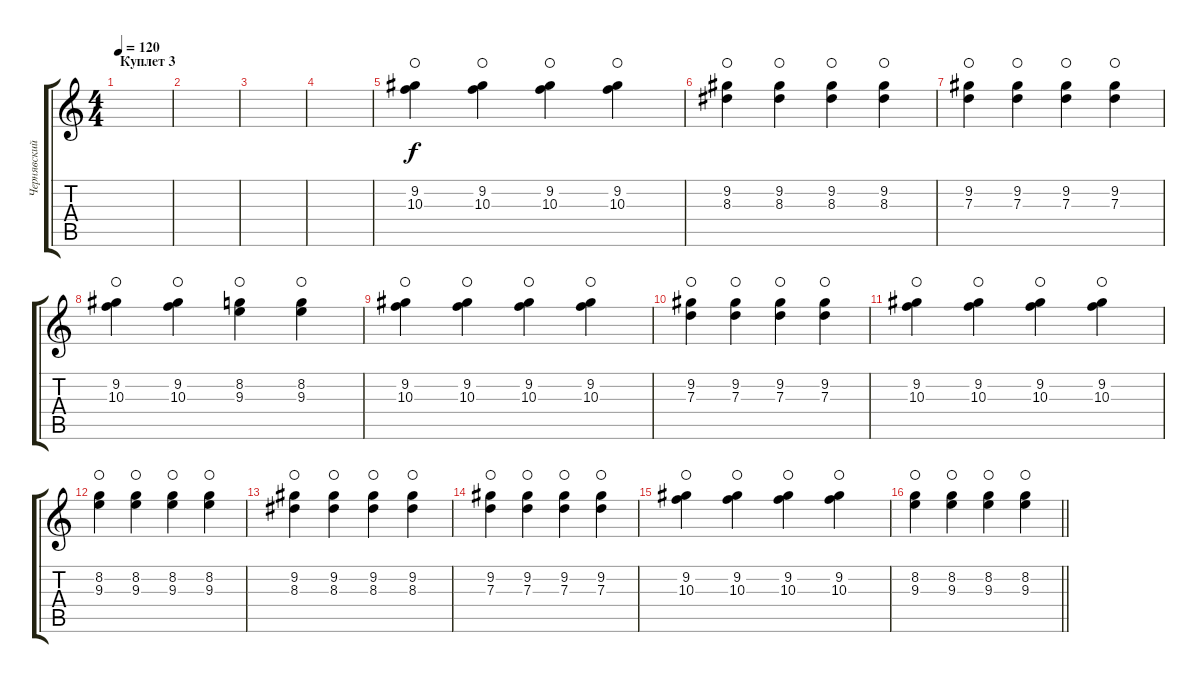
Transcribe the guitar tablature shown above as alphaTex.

\track ("Чернявский" "Чернявский") {instrument distortionguitar}
\staff {score tabs}
\tuning (E4 B3 G3 D3 A2 E2) {hide}
\ts (4 4)
\section ("" "Куплет 3")
\tempo 120
\clef g2
\ks c
|
|
|
|
(9.2 10.3).4{waho} (9.2 10.3).4{waho} (9.2 10.3).4{waho} (9.2 10.3).4{waho} |
(9.2 8.3).4{waho} (9.2 8.3).4{waho} (9.2 8.3).4{waho} (9.2 8.3).4{waho} |
(9.2 7.3).4{waho} (9.2 7.3).4{waho} (9.2 7.3).4{waho} (9.2 7.3).4{waho} |
(9.2 10.3).4{waho} (9.2 10.3).4{waho} (8.2 9.3).4{waho} (8.2 9.3).4{waho} |
(9.2 10.3).4{waho} (9.2 10.3).4{waho} (9.2 10.3).4{waho} (9.2 10.3).4{waho} |
(9.2 7.3).4{waho} (9.2 7.3).4{waho} (9.2 7.3).4{waho} (9.2 7.3).4{waho} |
(9.2 10.3).4{waho} (9.2 10.3).4{waho} (9.2 10.3).4{waho} (9.2 10.3).4{waho} |
(8.2 9.3).4{waho} (8.2 9.3).4{waho} (8.2 9.3).4{waho} (8.2 9.3).4{waho} |
(9.2 8.3).4{waho} (9.2 8.3).4{waho} (9.2 8.3).4{waho} (9.2 8.3).4{waho} |
(9.2 7.3).4{waho} (9.2 7.3).4{waho} (9.2 7.3).4{waho} (9.2 7.3).4{waho} |
(9.2 10.3).4{waho} (9.2 10.3).4{waho} (9.2 10.3).4{waho} (9.2 10.3).4{waho} |
\barLineRight lightlight
(8.2 9.3).4{waho} (8.2 9.3).4{waho} (8.2 9.3).4{waho} (8.2 9.3).4{waho}
